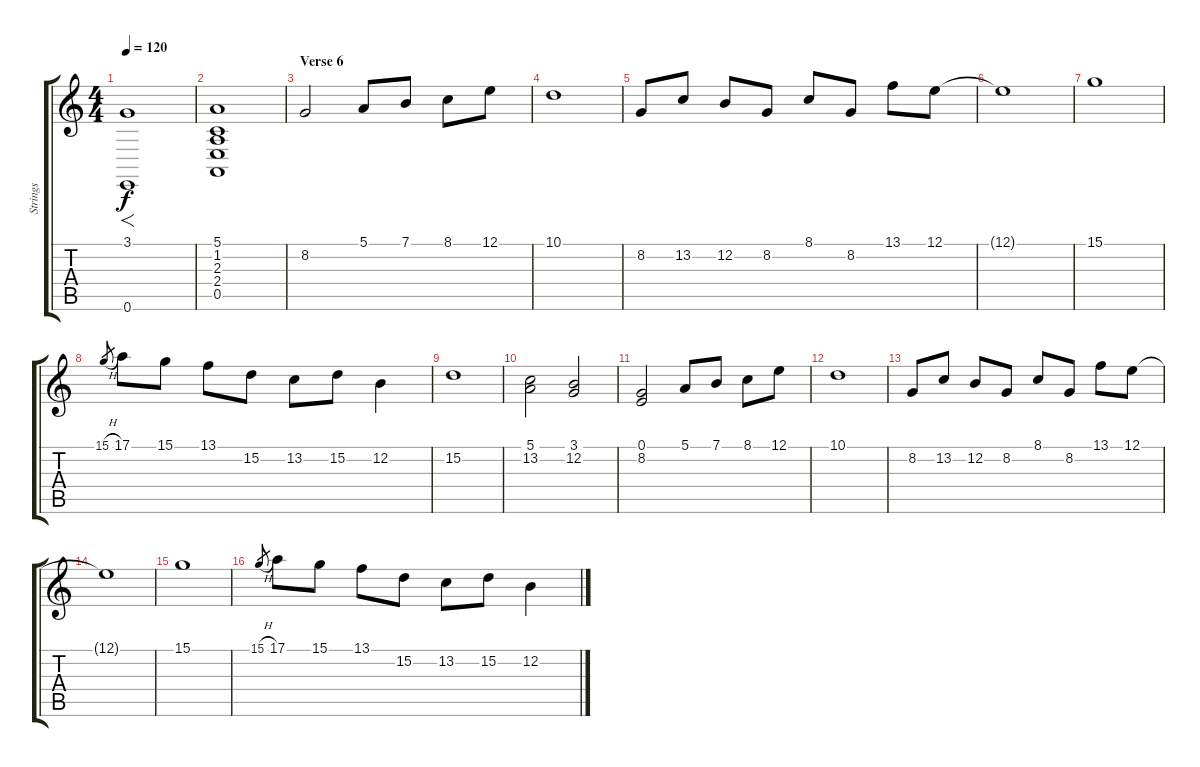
\track ("Strings" "Strings") {instrument stringensemble1}
\staff {score tabs}
\tuning (E4 B3 G3 D3 A2 E2) {hide}
\ts (4 4)
\tempo 120
\clef g2
\ks c
(3.1 0.6).1{f dy f} |
(5.1 1.2 2.3 2.4 0.5).1 |
\section ("" "Verse 6")
8.2.2 5.1.8 7.1.8 8.1.8 12.1.8 |
10.1.1 |
8.2.8 13.2.8 12.2.8 8.2.8 8.1.8 8.2.8 13.1.8 12.1.8 |
12.1{t}.1 |
15.1.1 |
15.1{h}.8{gr} 17.1.8 15.1.8 13.1.8 15.2.8 13.2.8 15.2.8 12.2.4 |
15.2.1 |
(5.1 13.2).2 (3.1 12.2).2 |
(0.1 8.2).2 5.1.8 7.1.8 8.1.8 12.1.8 |
10.1.1 |
8.2.8 13.2.8 12.2.8 8.2.8 8.1.8 8.2.8 13.1.8 12.1.8 |
12.1{t}.1 |
15.1.1 |
15.1{h}.8{gr} 17.1.8 15.1.8 13.1.8 15.2.8 13.2.8 15.2.8 12.2.4
